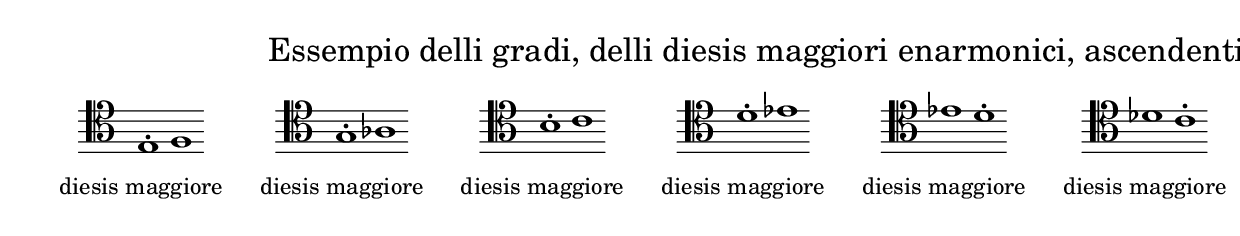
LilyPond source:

\version "2.22.2"

% Auto generated file

\header {
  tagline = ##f
}

dot = {
   \once \override Script.add-stem-support = ##f
   \once \override Script.toward-stem-shift = 0
   \once \override Script.skyline-horizontal-padding = 0
   \once \override Script.direction = 1
   \once \override Script.font-size = 1
}

\markup {
  \center-column {
    \line {
      \center-align
      \fontsize#3 { \concat { \normal-text "Essempio delli gradi, delli diesis maggiori enarmonici, ascendenti e discendenti"} }
    }
    \null
    \line {
      \center-column {

        \line {
          \score {
            <<
              \new Staff \with { instrumentName = ""} {
                \override Staff.TimeSignature.stencil = ##f
                \override Staff.NoteHead.style = #'baroque
                \accidentalStyle Score.forget
                \cadenzaOn
                \clef "tenor" \dot e1-. 
                f1 
                \cadenzaOff
              }
            >>
            \layout {
              \context {
                \Score
                \override SpacingSpanner.common-shortest-duration = #(ly:make-moment 1)
              }
            }
          }
        }
        \null
        \line {
          \left-align {  \normal-text "diesis maggiore" }
        }

      }
      \hspace #3 
      \center-column {

        \line {
          \score {
            <<
              \new Staff \with { instrumentName = ""} {
                \override Staff.TimeSignature.stencil = ##f
                \override Staff.NoteHead.style = #'baroque
                \accidentalStyle Score.forget
                \cadenzaOn
                \clef "tenor" \dot g1-. 
                as1 
                \cadenzaOff
              }
            >>
            \layout {
              \context {
                \Score
                \override SpacingSpanner.common-shortest-duration = #(ly:make-moment 1)
              }
            }
          }
        }
        \null
        \line {
          \left-align {  \normal-text "diesis maggiore" }
        }

      }
      \hspace #3 
      \center-column {

        \line {
          \score {
            <<
              \new Staff \with { instrumentName = ""} {
                \override Staff.TimeSignature.stencil = ##f
                \override Staff.NoteHead.style = #'baroque
                \accidentalStyle Score.forget
                \cadenzaOn
                \clef "tenor" \dot b1-. 
                c'1 
                \cadenzaOff
              }
            >>
            \layout {
              \context {
                \Score
                \override SpacingSpanner.common-shortest-duration = #(ly:make-moment 1)
              }
            }
          }
        }
        \null
        \line {
          \left-align {  \normal-text "diesis maggiore" }
        }

      }
      \hspace #3 
      \center-column {

        \line {
          \score {
            <<
              \new Staff \with { instrumentName = ""} {
                \override Staff.TimeSignature.stencil = ##f
                \override Staff.NoteHead.style = #'baroque
                \accidentalStyle Score.forget
                \cadenzaOn
                \clef "tenor" \dot d'1-. 
                es'1 
                \cadenzaOff
              }
            >>
            \layout {
              \context {
                \Score
                \override SpacingSpanner.common-shortest-duration = #(ly:make-moment 1)
              }
            }
          }
        }
        \null
        \line {
          \left-align {  \normal-text "diesis maggiore" }
        }

      }
      \hspace #3 
      \center-column {

        \line {
          \score {
            <<
              \new Staff \with { instrumentName = ""} {
                \override Staff.TimeSignature.stencil = ##f
                \override Staff.NoteHead.style = #'baroque
                \accidentalStyle Score.forget
                \cadenzaOn
                \clef "tenor" es'1 
                \dot d'1-. 
                \cadenzaOff
              }
            >>
            \layout {
              \context {
                \Score
                \override SpacingSpanner.common-shortest-duration = #(ly:make-moment 1)
              }
            }
          }
        }
        \null
        \line {
          \left-align {  \normal-text "diesis maggiore" }
        }

      }
      \hspace #3 
      \center-column {

        \line {
          \score {
            <<
              \new Staff \with { instrumentName = ""} {
                \override Staff.TimeSignature.stencil = ##f
                \override Staff.NoteHead.style = #'baroque
                \accidentalStyle Score.forget
                \cadenzaOn
                \clef "tenor" des'1 
                \dot c'1-. 
                \cadenzaOff
              }
            >>
            \layout {
              \context {
                \Score
                \override SpacingSpanner.common-shortest-duration = #(ly:make-moment 1)
              }
            }
          }
        }
        \null
        \line {
          \left-align {  \normal-text "diesis maggiore" }
        }

      }
      \hspace #3 
      \center-column {

        \line {
          \score {
            <<
              \new Staff \with { instrumentName = ""} {
                \override Staff.TimeSignature.stencil = ##f
                \override Staff.NoteHead.style = #'baroque
                \accidentalStyle Score.forget
                \cadenzaOn
                \clef "tenor" c'1 
                \dot b1-. 
                \cadenzaOff
              }
            >>
            \layout {
              \context {
                \Score
                \override SpacingSpanner.common-shortest-duration = #(ly:make-moment 1)
              }
            }
          }
        }
        \null
        \line {
          \left-align {  \normal-text "diesis maggiore" }
        }

      }
      \hspace #3 
      \center-column {

        \line {
          \score {
            <<
              \new Staff \with { instrumentName = ""} {
                \override Staff.TimeSignature.stencil = ##f
                \override Staff.NoteHead.style = #'baroque
                \accidentalStyle Score.forget
                \cadenzaOn
                \clef "tenor" \dot a1-. 
                \dot as1-. 
                \cadenzaOff
              }
            >>
            \layout {
              \context {
                \Score
                \override SpacingSpanner.common-shortest-duration = #(ly:make-moment 1)
              }
            }
          }
        }
        \null
        \line {
          \left-align {  \normal-text "diesis maggiore" }
        }

      }
      \hspace #3 

    }
  }
}